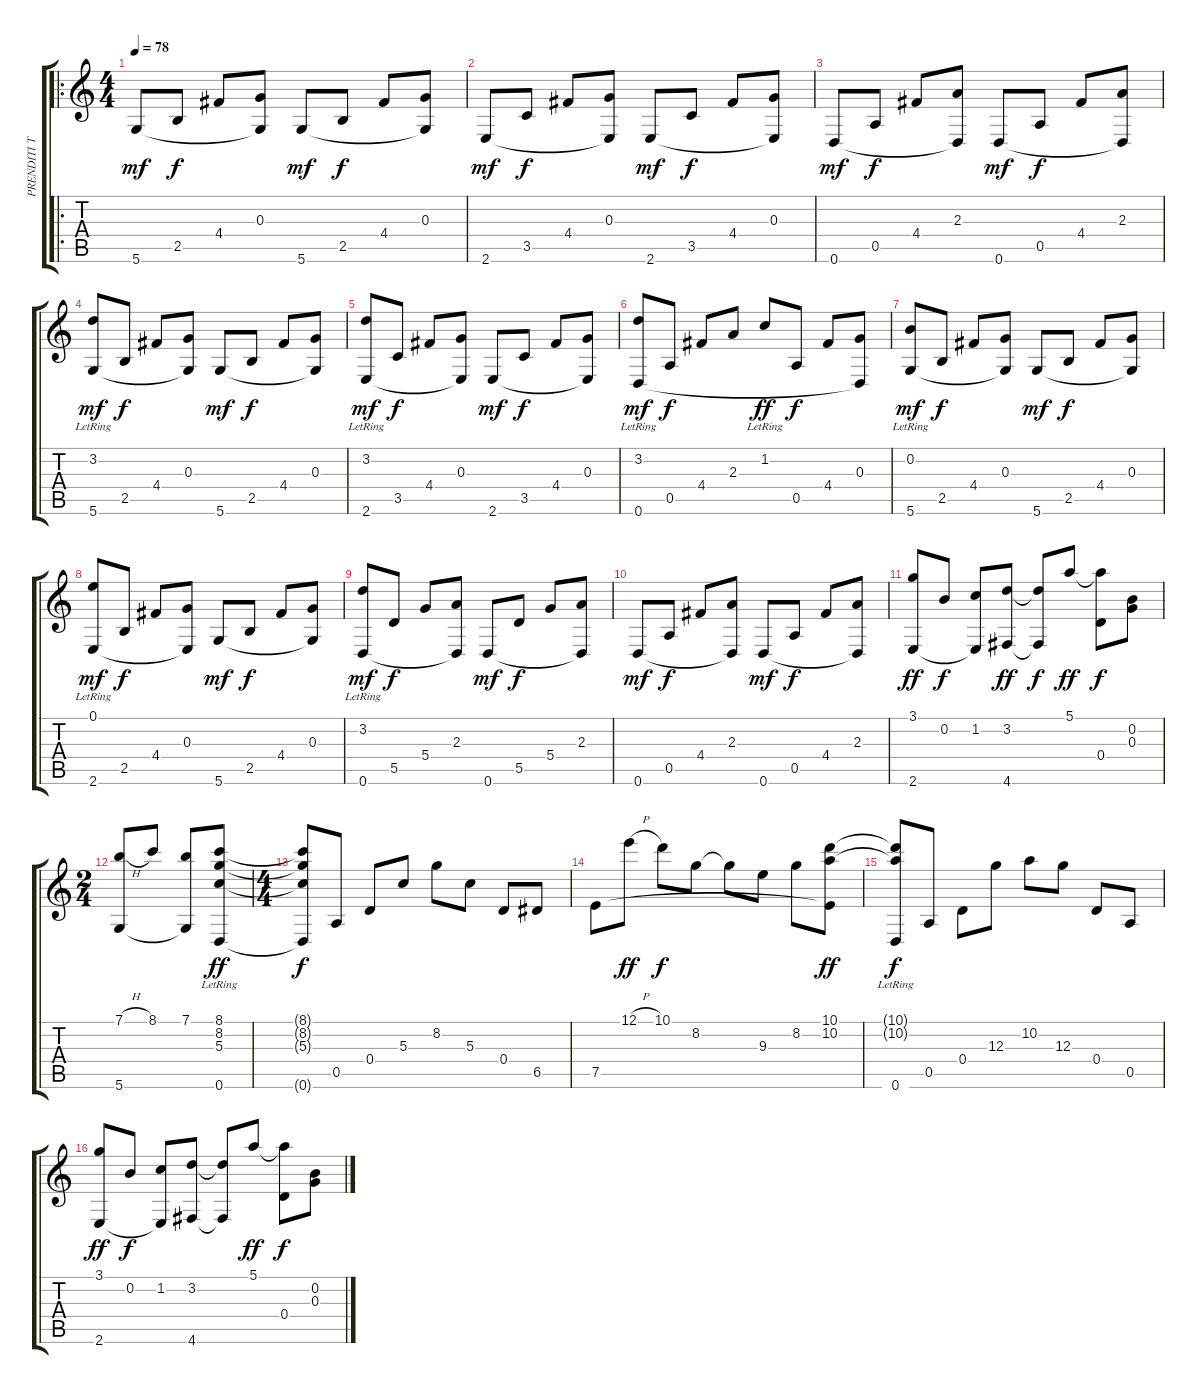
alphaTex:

\track ("PRENDITI TEMPO" "PRENDITI T") {instrument acousticguitarnylon}
\staff {score tabs}
\tuning (E4 B3 G3 D3 A2 D2) {hide}
\ro
\ts (4 4)
\tempo 78
\clef g2
\ks c
5.6.8{dy mf instrument acousticguitarnylon} 2.5.8{dy f} 4.4.8 (0.3 5.6{t}).8 5.6.8{dy mf} 2.5.8{dy f} 4.4.8 (0.3 5.6{t}).8 |
2.6.8{dy mf} 3.5.8{dy f} 4.4.8 (0.3 2.6{t}).8 2.6.8{dy mf} 3.5.8{dy f} 4.4.8 (0.3 2.6{t}).8 |
0.6.8{dy mf} 0.5.8{dy f} 4.4.8 (2.3 0.6{t}).8 0.6.8{dy mf} 0.5.8{dy f} 4.4.8 (2.3 0.6{t}).8 |
(3.2{lr} 5.6).8{dy mf} 2.5.8{dy f} 4.4.8 (0.3 5.6{t}).8 5.6.8{dy mf} 2.5.8{dy f} 4.4.8 (0.3 5.6{t}).8 |
(3.2{lr} 2.6).8{dy mf} 3.5.8{dy f} 4.4.8 (0.3 2.6{t}).8 2.6.8{dy mf} 3.5.8{dy f} 4.4.8 (0.3 2.6{t}).8 |
(3.2{lr} 0.6).8{dy mf} 0.5.8{dy f} 4.4.8 2.3.8 1.2{lr}.8{dy ff} 0.5.8{dy f} 4.4.8 (0.3 0.6{t}).8 |
(0.2{lr} 5.6).8{dy mf} 2.5.8{dy f} 4.4.8 (0.3 5.6{t}).8 5.6.8{dy mf} 2.5.8{dy f} 4.4.8 (0.3 5.6{t}).8 |
(0.1{lr} 2.6).8{dy mf} 2.5.8{dy f} 4.4.8 (0.3 2.6{t}).8 5.6.8{dy mf} 2.5.8{dy f} 4.4.8 (0.3 5.6{t}).8 |
(3.2{lr} 0.6).8{dy mf} 5.5.8{dy f} 5.4.8 (2.3 0.6{t}).8 0.6.8{dy mf} 5.5.8{dy f} 5.4.8 (2.3 0.6{t}).8 |
0.6.8{dy mf} 0.5.8{dy f} 4.4.8 (2.3 0.6{t}).8 0.6.8{dy mf} 0.5.8{dy f} 4.4.8 (2.3 0.6{t}).8 |
(3.1 2.6).8{dy ff} 0.2.8{dy f} (1.2 2.6{t}).8 (3.2 4.6).8{dy ff} (3.2{t} 4.6{t}).8{dy f} 5.1.8{dy ff} (5.1{t} 0.4).8{dy f} (0.2 0.3).8 |
\ts (2 4)
(7.1{h} 5.6).8 8.1.8 (7.1 5.6{t}).8 (8.1 8.2 5.3 0.6{lr}).8{dy ff} |
\ts (4 4)
(8.1{t} 8.2{t} 5.3{t} 0.6{t}).8{dy f} 0.5.8 0.4.8 5.3.8 8.2.8 5.3.8 0.4.8 6.5.8 |
7.5.8 12.1{h}.8{dy ff} 10.1.8{dy f} 8.2.8 8.2{t}.8 9.3.8 8.2.8 (10.1 10.2 7.5{t}).8{dy ff} |
(10.1{t} 10.2{t} 0.6{lr}).8{dy f} 0.5.8 0.4.8 12.3.8 10.2.8 12.3.8 0.4.8 0.5.8 |
(3.1 2.6).8{dy ff} 0.2.8{dy f} (1.2 2.6{t}).8 (3.2 4.6).8 (3.2{t} 4.6{t}).8 5.1.8{dy ff} (5.1{t} 0.4).8{dy f} (0.2 0.3).8
